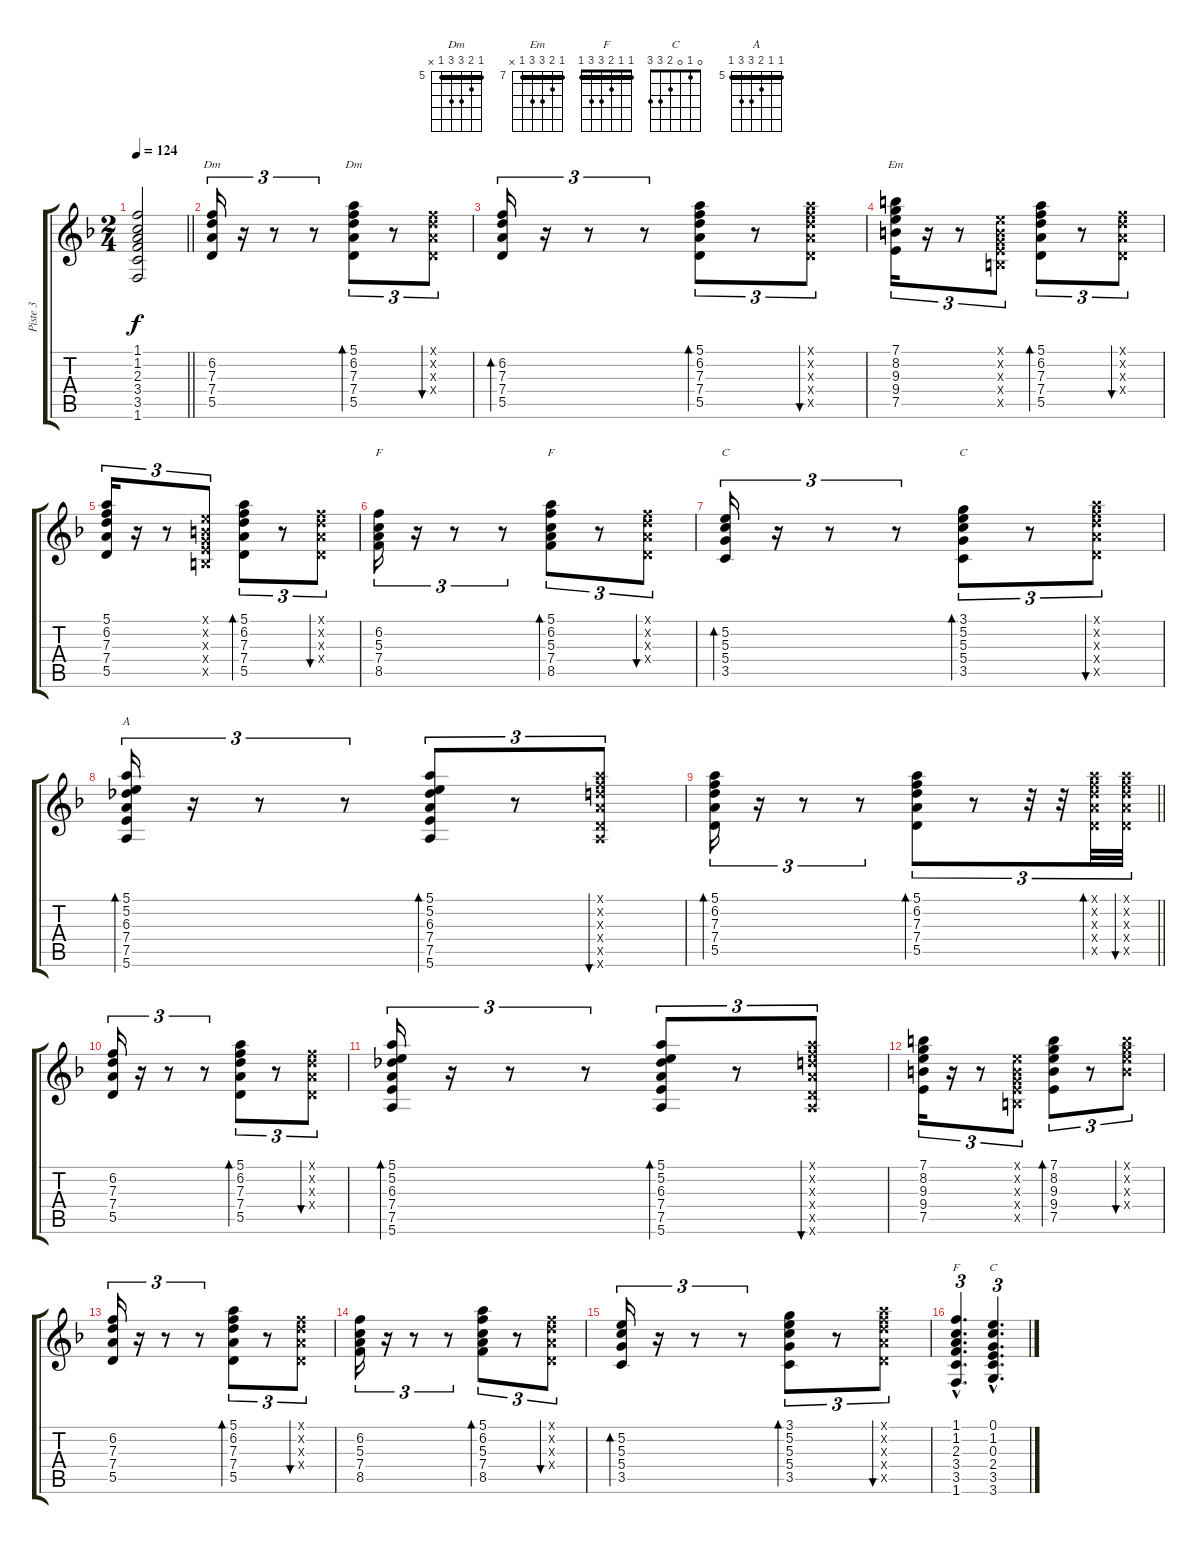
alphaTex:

\track ("Piste 3" "Piste 3") {instrument electricguitarjazz}
\staff {score tabs}
\tuning (E4 B3 G3 D3 A2 E2) {hide}
\chord ("Dm" x 6 7 7 5 x) {firstfret 5}
\chord ("Dm" 5 6 7 7 5 x) {firstfret 5 barre 5}
\chord ("Em" 7 8 9 9 7 x) {firstfret 7 barre 7}
\chord ("F" x 6 5 7 8 x) {firstfret 5}
\chord ("F" 5 6 5 7 8 x) {firstfret 5 barre 5}
\chord ("C" x 5 5 5 3 x)
\chord ("C" 3 5 5 5 3 x) {barre 3}
\chord ("A" 5 5 6 7 7 5) {firstfret 5 barre 5}
\chord ("F" 1 1 2 3 3 1) {barre 1}
\chord ("C" 0 1 0 2 3 3)
\ts (2 4)
\tempo 124
\clef g2
\barLineRight lightlight
\ks dminor
(1.1{t} 1.2{t} 2.3{t} 3.4{t} 3.5{t} 1.6{t}).2{dy f} |
(6.2 7.3 7.4 5.5).16{tu (3 2) ch "Dm" volume 9 balance 8 instrument acousticguitarnylon} r.16{tu (3 2)} r.8{tu (3 2)} r.8{tu (3 2)} (5.1 6.2 7.3 7.4 5.5).8{tu (3 2) bd 60 ch "Dm"} r.8{tu (3 2)} (1.1{x} 3.2{x} 2.3{x} 0.4{x}).8{tu (3 2) bu 60} |
(6.2 7.3 7.4 5.5).16{tu (3 2) bd 60} r.16{tu (3 2)} r.8{tu (3 2)} r.8{tu (3 2)} (5.1 6.2 7.3 7.4 5.5).8{tu (3 2) bd 60} r.8{tu (3 2)} (5.1{x} 6.2{x} 7.3{x} 7.4{x} 5.5{x}).8{tu (3 2) bu 60} |
(7.1 8.2 9.3 9.4 7.5).16{tu (3 2) ch "Em"} r.16{tu (3 2)} r.8{tu (3 2)} (0.1{x} 0.2{x} 0.3{x} 2.4{x} 2.5{x}).8{tu (3 2)} (5.1 6.2 7.3 7.4 5.5).8{tu (3 2) bd 60} r.8{tu (3 2)} (1.1{x} 3.2{x} 2.3{x} 0.4{x}).8{tu (3 2) bu 60} |
(5.1 6.2 7.3 7.4 5.5).16{tu (3 2)} r.16{tu (3 2)} r.8{tu (3 2)} (0.1{x} 0.2{x} 0.3{x} 2.4{x} 2.5{x}).8{tu (3 2)} (5.1 6.2 7.3 7.4 5.5).8{tu (3 2) bd 60} r.8{tu (3 2)} (1.1{x} 3.2{x} 2.3{x} 0.4{x}).8{tu (3 2) bu 60} |
(6.2 5.3 7.4 8.5).16{tu (3 2) ch "F"} r.16{tu (3 2)} r.8{tu (3 2)} r.8{tu (3 2)} (5.1 6.2 5.3 7.4 8.5).8{tu (3 2) bd 60 ch "F"} r.8{tu (3 2)} (1.1{x} 3.2{x} 2.3{x} 0.4{x}).8{tu (3 2) bu 60} |
(5.2 5.3 5.4 3.5).16{tu (3 2) bd 60 ch "C"} r.16{tu (3 2)} r.8{tu (3 2)} r.8{tu (3 2)} (3.1 5.2 5.3 5.4 3.5).8{tu (3 2) bd 60 ch "C"} r.8{tu (3 2)} (5.1{x} 6.2{x} 7.3{x} 7.4{x} 5.5{x}).8{tu (3 2) bu 60} |
(5.1 5.2 6.3 7.4 7.5 5.6).16{tu (3 2) bd 60 ch "A"} r.16{tu (3 2)} r.8{tu (3 2)} r.8{tu (3 2)} (5.1 5.2 6.3 7.4 7.5 5.6).8{tu (3 2) bd 60} r.8{tu (3 2)} (5.1{x} 6.2{x} 7.3{x} 7.4{x} 5.5{x} 5.6{x}).8{tu (3 2) bu 60} |
\barLineRight lightlight
(5.1 6.2 7.3 7.4 5.5).16{tu (3 2) bd 60} r.16{tu (3 2)} r.8{tu (3 2)} r.8{tu (3 2)} (5.1 6.2 7.3 7.4 5.5).8{tu (3 2) bd 60} r.8{tu (3 2)} r.32{tu (3 2)} r.32{tu (3 2)} (5.1{x} 6.2{x} 7.3{x} 7.4{x} 5.5{x}).32{tu (3 2) bd 60} (5.1{x} 6.2{x} 7.3{x} 7.4{x} 5.5{x}).32{tu (3 2) bu 60} |
(6.2 7.3 7.4 5.5).16{tu (3 2)} r.16{tu (3 2)} r.8{tu (3 2)} r.8{tu (3 2)} (5.1 6.2 7.3 7.4 5.5).8{tu (3 2) bd 60} r.8{tu (3 2)} (1.1{x} 3.2{x} 2.3{x} 0.4{x}).8{tu (3 2) bu 60} |
(5.1 5.2 6.3 7.4 7.5 5.6).16{tu (3 2) bd 60} r.16{tu (3 2)} r.8{tu (3 2)} r.8{tu (3 2)} (5.1 5.2 6.3 7.4 7.5 5.6).8{tu (3 2) bd 60} r.8{tu (3 2)} (5.1{x} 6.2{x} 7.3{x} 7.4{x} 5.5{x} 5.6{x}).8{tu (3 2) bu 60} |
(7.1 8.2 9.3 9.4 7.5).16{tu (3 2)} r.16{tu (3 2)} r.8{tu (3 2)} (0.1{x} 0.2{x} 0.3{x} 2.4{x} 2.5{x}).8{tu (3 2)} (7.1 8.2 9.3 9.4 7.5).8{tu (3 2) bd 60} r.8{tu (3 2)} (7.1{x} 8.2{x} 9.3{x} 9.4{x}).8{tu (3 2) bu 60} |
(6.2 7.3 7.4 5.5).16{tu (3 2)} r.16{tu (3 2)} r.8{tu (3 2)} r.8{tu (3 2)} (5.1 6.2 7.3 7.4 5.5).8{tu (3 2) bd 60} r.8{tu (3 2)} (1.1{x} 3.2{x} 2.3{x} 0.4{x}).8{tu (3 2) bu 60} |
(6.2 5.3 7.4 8.5).16{tu (3 2)} r.16{tu (3 2)} r.8{tu (3 2)} r.8{tu (3 2)} (5.1 6.2 5.3 7.4 8.5).8{tu (3 2) bd 60} r.8{tu (3 2)} (1.1{x} 3.2{x} 2.3{x} 0.4{x}).8{tu (3 2) bu 60} |
(5.2 5.3 5.4 3.5).16{tu (3 2) bd 60} r.16{tu (3 2)} r.8{tu (3 2)} r.8{tu (3 2)} (3.1 5.2 5.3 5.4 3.5).8{tu (3 2) bd 60} r.8{tu (3 2)} (5.1{x} 6.2{x} 7.3{x} 7.4{x} 5.5{x}).8{tu (3 2) bu 60} |
(1.1{hac} 1.2{hac} 2.3{hac} 3.4{hac} 3.5{hac} 1.6{hac}).4{d tu (3 2) ch "F"} (0.1{hac} 1.2{hac} 0.3{hac} 2.4{hac} 3.5{hac} 3.6{hac}).4{d tu (3 2) ch "C"}
